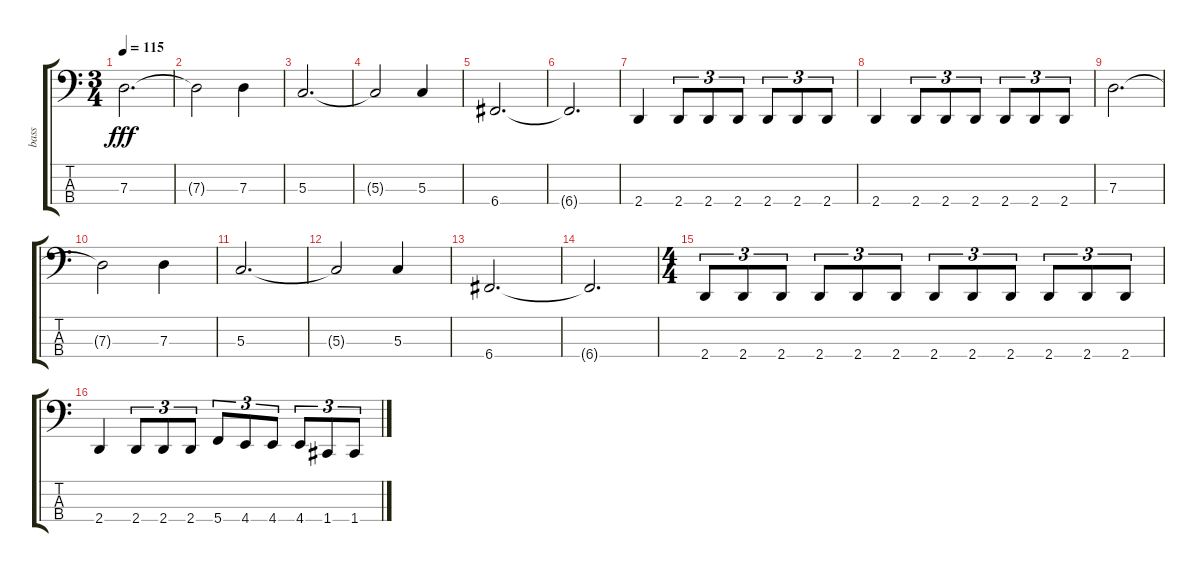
\track ("bass" "bass") {instrument electricbassfinger}
\staff {score tabs}
\tuning (F2 C2 G1 C1) {hide}
\ts (3 4)
\tempo 115
\clef f4
\ks c
7.3.2{d dy fff} |
7.3{t}.2 7.3.4 |
5.3.2{d} |
5.3{t}.2 5.3.4 |
6.4.2{d} |
6.4{t}.2{d} |
2.4.4 2.4.8{tu (3 2)} 2.4.8{tu (3 2)} 2.4.8{tu (3 2)} 2.4.8{tu (3 2)} 2.4.8{tu (3 2)} 2.4.8{tu (3 2)} |
2.4.4 2.4.8{tu (3 2)} 2.4.8{tu (3 2)} 2.4.8{tu (3 2)} 2.4.8{tu (3 2)} 2.4.8{tu (3 2)} 2.4.8{tu (3 2)} |
7.3.2{d} |
7.3{t}.2 7.3.4 |
5.3.2{d} |
5.3{t}.2 5.3.4 |
6.4.2{d} |
6.4{t}.2{d} |
\ts (4 4)
2.4.8{tu (3 2)} 2.4.8{tu (3 2)} 2.4.8{tu (3 2)} 2.4.8{tu (3 2)} 2.4.8{tu (3 2)} 2.4.8{tu (3 2)} 2.4.8{tu (3 2)} 2.4.8{tu (3 2)} 2.4.8{tu (3 2)} 2.4.8{tu (3 2)} 2.4.8{tu (3 2)} 2.4.8{tu (3 2)} |
2.4.4 2.4.8{tu (3 2)} 2.4.8{tu (3 2)} 2.4.8{tu (3 2)} 5.4.8{tu (3 2)} 4.4.8{tu (3 2)} 4.4.8{tu (3 2)} 4.4.8{tu (3 2)} 1.4.8{tu (3 2)} 1.4.8{tu (3 2)}
